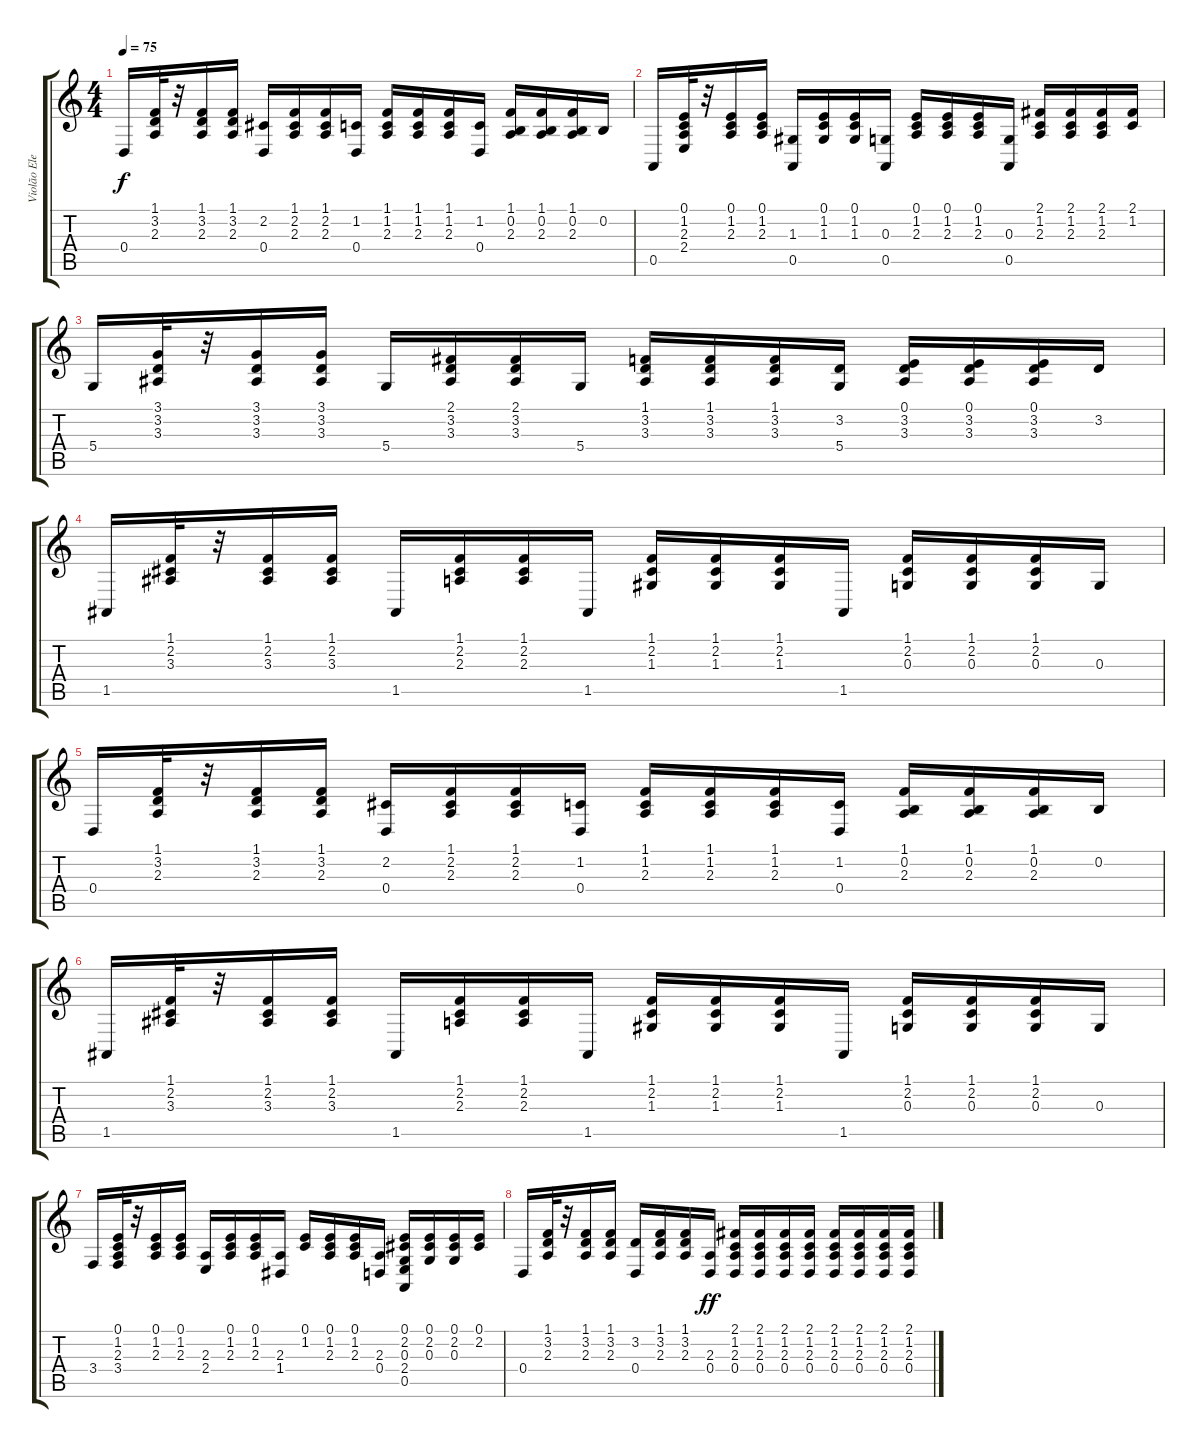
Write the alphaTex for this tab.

\track ("Violão Elec." "Violão Ele") {instrument clavinet}
\staff {score tabs}
\tuning (E4 B3 G3 D3 A2 E2) {hide}
\ts (4 4)
\tempo 75
\clef g2
\ks c
0.4.16{dy f} (1.1 3.2 2.3).32 r.32 (1.1 3.2 2.3).16 (1.1 3.2 2.3).16 (2.2 0.4).16 (1.1 2.2 2.3).16 (1.1 2.2 2.3).16 (1.2 0.4).16 (1.1 1.2 2.3).16 (1.1 1.2 2.3).16 (1.1 1.2 2.3).16 (1.2 0.4).16 (1.1 0.2 2.3).16 (1.1 0.2 2.3).16 (1.1 0.2 2.3).16 0.2.16 |
0.5.16 (0.1 1.2 2.3 2.4).32 r.32 (0.1 1.2 2.3).16 (0.1 1.2 2.3).16 (1.3 0.5).16 (0.1 1.2 1.3).16 (0.1 1.2 1.3).16 (0.3 0.5).16 (0.1 1.2 2.3).16 (0.1 1.2 2.3).16 (0.1 1.2 2.3).16 (0.3 0.5).16 (2.1 1.2 2.3).16 (2.1 1.2 2.3).16 (2.1 1.2 2.3).16 (2.1 1.2).16 |
5.4.16 (3.1 3.2 3.3).32 r.32 (3.1 3.2 3.3).16 (3.1 3.2 3.3).16 5.4.16 (2.1 3.2 3.3).16 (2.1 3.2 3.3).16 5.4.16 (1.1 3.2 3.3).16 (1.1 3.2 3.3).16 (1.1 3.2 3.3).16 (3.2 5.4).16 (0.1 3.2 3.3).16 (0.1 3.2 3.3).16 (0.1 3.2 3.3).16 3.2.16 |
1.5.16 (1.1 2.2 3.3).32 r.32 (1.1 2.2 3.3).16 (1.1 2.2 3.3).16 1.5.16 (1.1 2.2 2.3).16 (1.1 2.2 2.3).16 1.5.16 (1.1 2.2 1.3).16 (1.1 2.2 1.3).16 (1.1 2.2 1.3).16 1.5.16 (1.1 2.2 0.3).16 (1.1 2.2 0.3).16 (1.1 2.2 0.3).16 0.3.16 |
0.4.16 (1.1 3.2 2.3).32 r.32 (1.1 3.2 2.3).16 (1.1 3.2 2.3).16 (2.2 0.4).16 (1.1 2.2 2.3).16 (1.1 2.2 2.3).16 (1.2 0.4).16 (1.1 1.2 2.3).16 (1.1 1.2 2.3).16 (1.1 1.2 2.3).16 (1.2 0.4).16 (1.1 0.2 2.3).16 (1.1 0.2 2.3).16 (1.1 0.2 2.3).16 0.2.16 |
1.5.16 (1.1 2.2 3.3).32 r.32 (1.1 2.2 3.3).16 (1.1 2.2 3.3).16 1.5.16 (1.1 2.2 2.3).16 (1.1 2.2 2.3).16 1.5.16 (1.1 2.2 1.3).16 (1.1 2.2 1.3).16 (1.1 2.2 1.3).16 1.5.16 (1.1 2.2 0.3).16 (1.1 2.2 0.3).16 (1.1 2.2 0.3).16 0.3.16 |
3.4.16 (0.1 1.2 2.3 3.4).32 r.32 (0.1 1.2 2.3).16 (0.1 1.2 2.3).16 (2.3 2.4).16 (0.1 1.2 2.3).16 (0.1 1.2 2.3).16 (2.3 1.4).16 (0.1 1.2).16 (0.1 1.2 2.3).16 (0.1 1.2 2.3).16 (2.3 0.4).16 (0.1 2.2 0.3 2.4 0.5).16 (0.1 2.2 0.3).16 (0.1 2.2 0.3).16 (0.1 2.2).16 |
0.4.16 (1.1 3.2 2.3).32 r.32 (1.1 3.2 2.3).16 (1.1 3.2 2.3).16 (3.2 0.4).16 (1.1 3.2 2.3).16 (1.1 3.2 2.3).16 (2.3 0.4).16{dy ff} (2.1 1.2 2.3 0.4).16 (2.1 1.2 2.3 0.4).16 (2.1 1.2 2.3 0.4).16 (2.1 1.2 2.3 0.4).16 (2.1 1.2 2.3 0.4).16 (2.1 1.2 2.3 0.4).16 (2.1 1.2 2.3 0.4).16 (2.1 1.2 2.3 0.4).16
